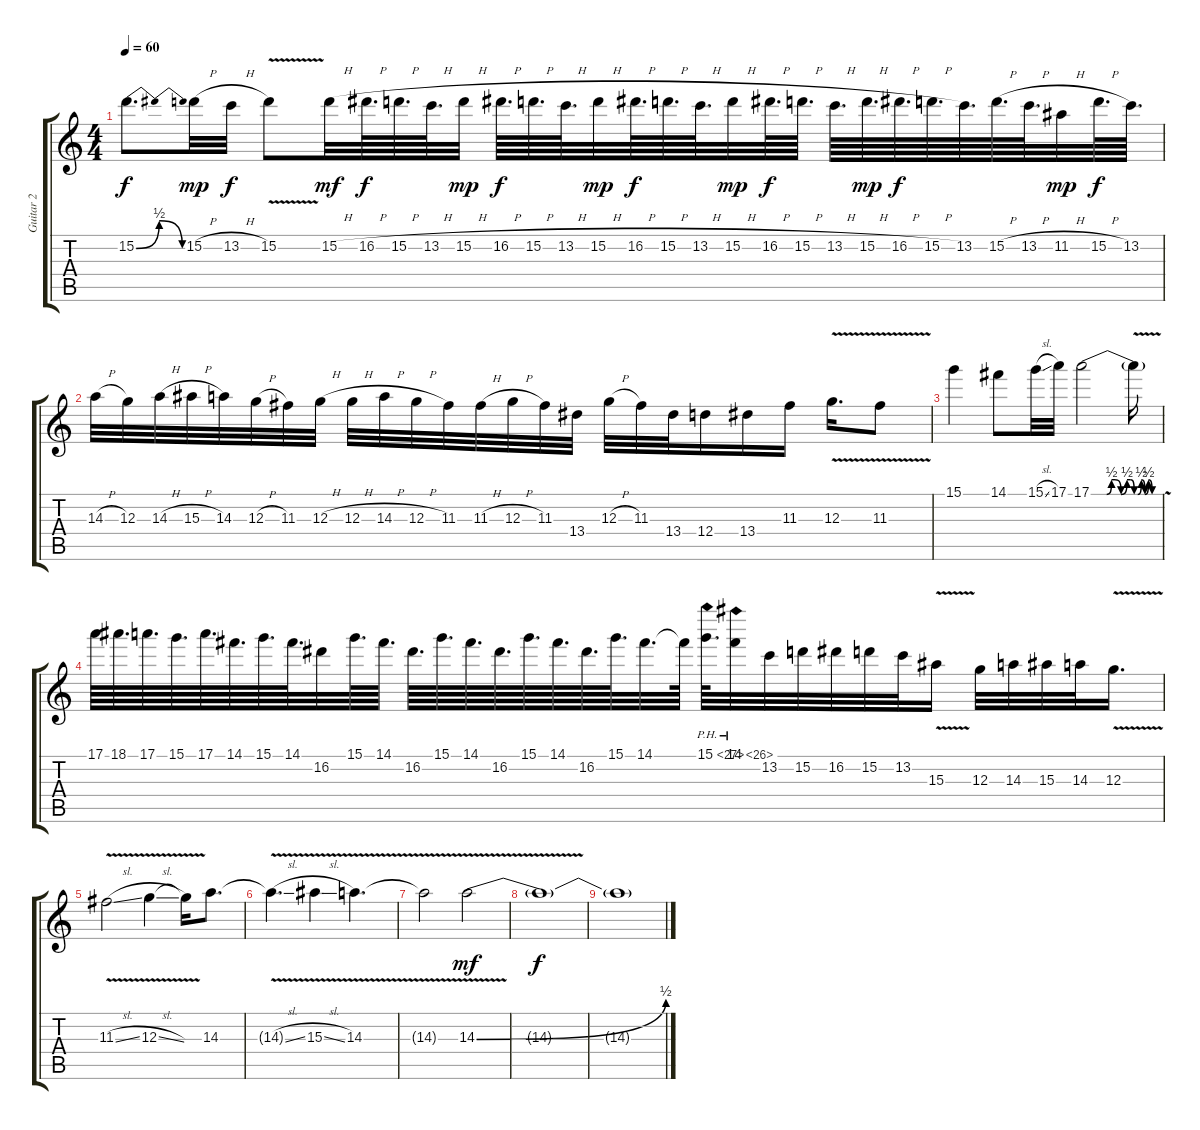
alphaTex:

\track ("Guitar 2" "Guitar 2") {instrument distortionguitar}
\staff {score tabs}
\tuning (E4 B3 G3 D3 A2 E2) {hide}
\ts (4 4)
\tempo 60
\clef g2
\ks c
15.2{be (bendrelease 0 0 20 2 45 2 60 0)}.8{d dy f} 15.2{h}.32{dy mp} 13.2{h}.32{dy f} 15.2{v}.8 15.2{h}.32{dy mf} 16.2{h}.64{d dy f} 15.2{h}.64{d} 13.2{h}.64{d} 15.2{h}.32{dy mp} 16.2{h}.64{d dy f} 15.2{h}.64{d} 13.2{h}.64{d} 15.2{h}.32{dy mp} 16.2{h}.64{d dy f} 15.2{h}.64{d} 13.2{h}.64{d} 15.2{h}.32{dy mp} 16.2{h}.64{d dy f} 15.2{h}.64{d} 13.2{h}.64{d} 15.2{h}.64{d dy mp} 16.2{h}.64{d dy f} 15.2{h}.64{d} 13.2.64{d} 15.2{h}.64{d} 13.2{h}.64{d} 11.2{h}.32{dy mp} 15.2{h}.64{d dy f} 13.2.64{d} |
14.3{h}.32 12.3.32 14.3{h}.32 15.3{h}.32 14.3.32 12.3{h}.32 11.3.32 12.3{h}.32 12.3{h}.32 14.3{h}.32 12.3{h}.32 11.3.32 11.3{h}.32 12.3{h}.32 11.3.32 13.4.32 12.3{h}.32 11.3.32 13.4.32 12.4.16 13.4.16 11.3.16 12.3{v}.16{d} 11.3{v}.8 |
15.1.4 14.1.8 15.1{sl}.32 17.1.32 17.1{be (custom 0 0 10 0 13 0 17 2 20 2 25 0 30 2 33 2 36 0 39 0 42 2 45 0 48 2 51 0 54 0 60 0)}.2 17.1{v t}.16 |
17.1.64 18.1.64{d} 17.1.64{d} 15.1.64{d} 17.1.64{d} 14.1.64{d} 15.1.64{d} 14.1.64{d} 16.2.32 15.1.64{d} 14.1.64{d} 16.2.64{d} 15.1.64{d} 14.1.64{d} 16.2.64{d} 15.1.64{d} 14.1.64{d} 16.2.64{d} 15.1.64{d} 14.1.32{d} 14.1{t}.64 15.1{ph 12}.64{d} 14.1{ph 12}.32 13.2.32 15.2.32 16.2.32 15.2.32 13.2.32 15.3{v}.16 12.3.32 14.3.32 15.3.32 14.3.32 12.3{v}.16{d} |
11.3{v sl}.2 12.3{v sl}.4 12.3{t}.16 14.3.8{d} |
14.3{v sl t}.4{d} 15.3{v sl}.4 14.3{v}.4{d} |
14.3{t}.2 14.3{be (bend 0 0 60 2) v}.2{dy mf} |
14.3{t}.1{dy f} |
14.3{t}.1
